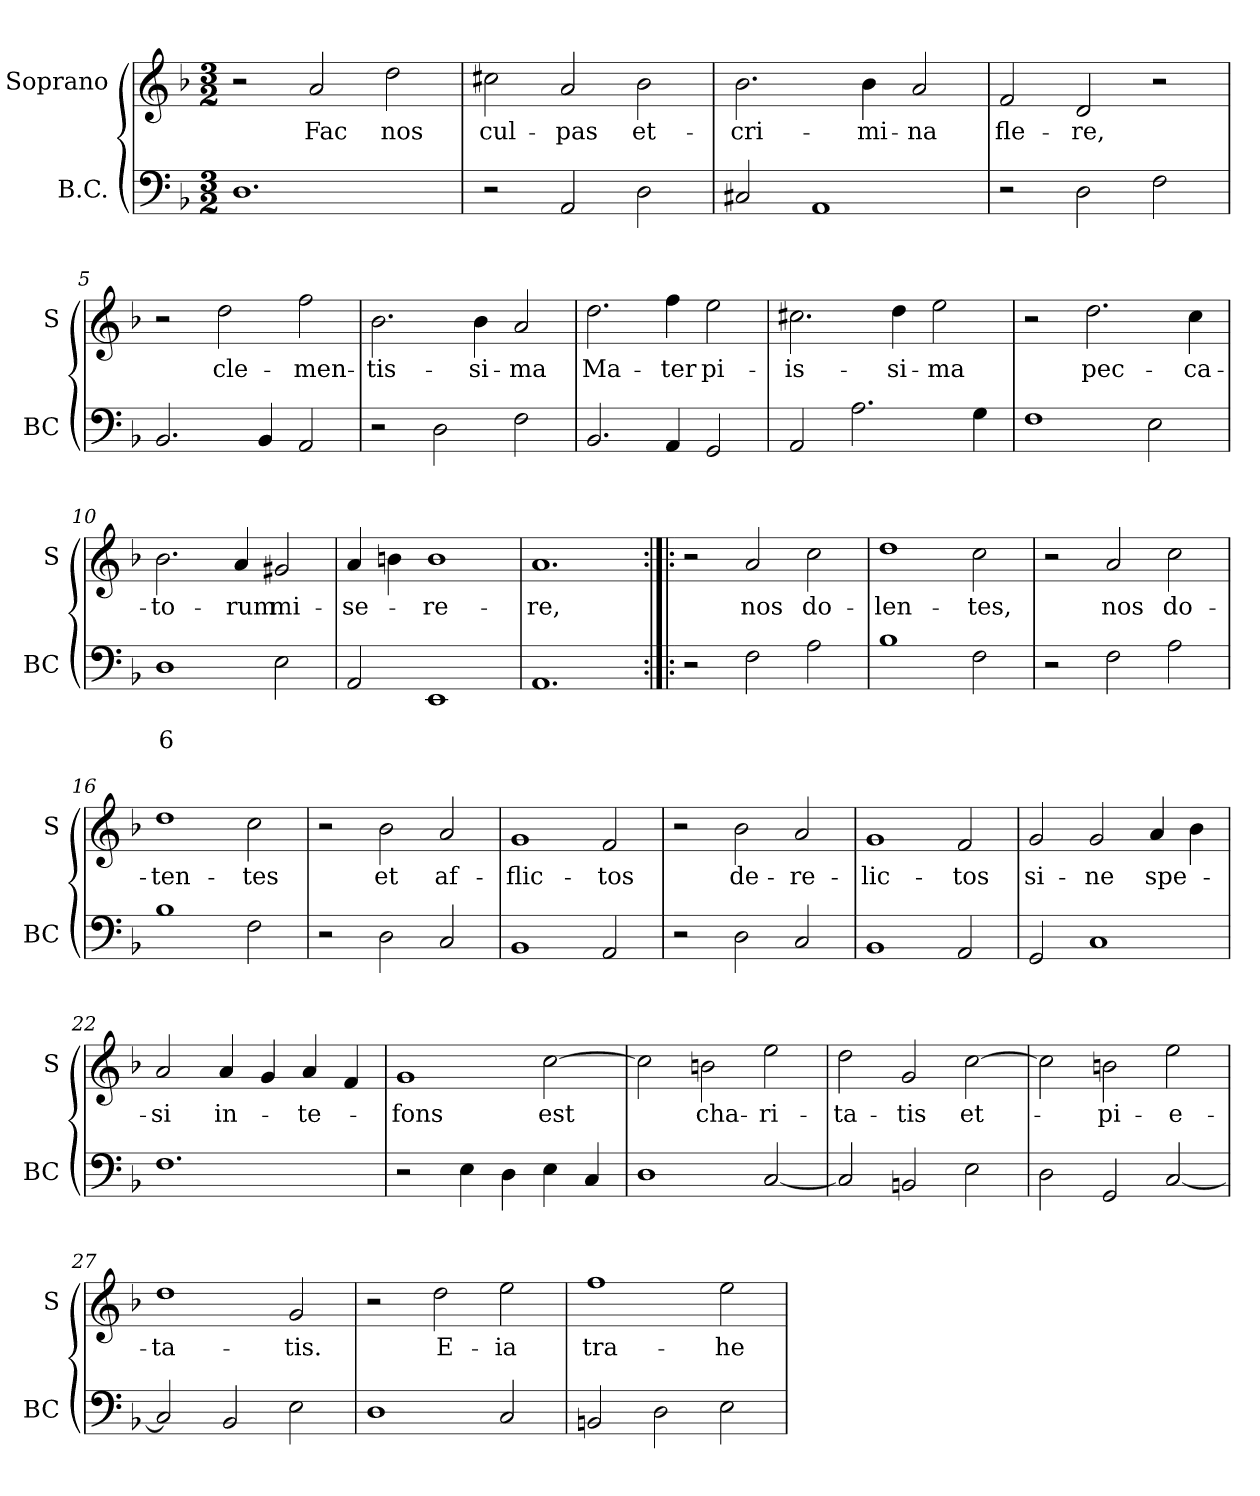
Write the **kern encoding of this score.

**kern	**text	**text	**kern	**text
*part2	*part2	*part2	*part1	*part1
*staff2	*staff2	*staff2	*staff1	*staff1
*I"B.C.	*	*	*I"Soprano	*
*I'BC	*	*	*I'S	*
*clefF4	*	*	*clefG2	*
*k[b-]	*	*	*k[b-]	*
*F:	*	*	*F:	*
*M3/2	*	*	*M3/2	*
=1	=1	=1	=1	=1
1.D	.	.	2r	.
!	!	!	!	!LO:LY:b
.	.	.	2a/	Fac
!	!	!	!	!LO:LY:b
.	.	.	2dd\	nos
=2	=2	=2	=2	=2
!	!	!	!	!LO:LY:b
2r	.	.	2cc#X\	cul-
!	!	!	!	!LO:LY:b
2AA/	.	.	2a/	-pas
!	!	!	!	!LO:LY:b
2D\	.	.	2b-\	et-
=3	=3	=3	=3	=3
*^	*	*	*	*
!	!	!	!	!	!LO:LY:b
2C#X/	2ryy	.	.	2.b-\	-cri-
1AA	4ryy	.	.	.	.
!	!	!	!	!	!LO:LY:b
.	4ryy	.	.	4b-\	-mi-
!	!	!	!	!	!LO:LY:b
.	2ryy	.	.	2a/	-na
=4	=4	=4	=4	=4	=4
!	!	!	!	!	!LO:LY:b
*v	*v	*	*	*	*
2r	.	.	2f/	fle-
!	!	!	!	!LO:LY:b
2D\	.	.	2d/	-re,
2F\	.	.	2r	.
=5	=5	=5	=5	=5
2.BB-/	.	.	2r	.
!	!	!	!	!LO:LY:b
.	.	.	2dd\	cle-
4BB-/	.	.	.	.
!	!	!	!	!LO:LY:b
2AA/	.	.	2ff\	-men-
!!LO:LB:g=z
=6	=6	=6	=6	=6
!	!	!	!	!LO:LY:b
2r	.	.	2.b-\	-tis-
2D\	.	.	.	.
!	!	!	!	!LO:LY:b
.	.	.	4b-\	-si-
!	!	!	!	!LO:LY:b
2F\	.	.	2a/	-ma
=7	=7	=7	=7	=7
!	!	!	!	!LO:LY:b
2.BB-/	.	.	2.dd\	Ma-
!	!	!	!	!LO:LY:b
4AA/	.	.	4ff\	-ter
!	!	!	!	!LO:LY:b
2GG/	.	.	2ee\	pi-
=8	=8	=8	=8	=8
!	!	!	!	!LO:LY:b
2AA/	.	.	2.cc#X\	-is-
2.A\	.	.	.	.
!	!	!	!	!LO:LY:b
.	.	.	4dd\	-si-
!	!	!	!	!LO:LY:b
.	.	.	2ee\	-ma
4G\	.	.	.	.
=9	=9	=9	=9	=9
1F	.	.	2r	.
!	!	!	!	!LO:LY:b
.	.	.	2.dd\	pec-
2E\	.	.	.	.
!	!	!	!	!LO:LY:b
.	.	.	4cc\	-ca-
=10	=10	=10	=10	=10
!	!	!LO:LY:b	!	!LO:LY:b
1D	.	6	2.b-\	-to-
!	!	!	!	!LO:LY:b
.	.	.	4a/	-rum
!	!	!	!	!LO:LY:b
2E\	.	.	2g#X/	mi-
!!LO:LB:g=z
=11	=11	=11	=11	=11
!	!	!	!	!LO:LY:b
2AA/	.	.	4a/	-se-
.	.	.	4bn\	.
!	!	!	!	!LO:LY:b
1EE	.	.	1b	-re-
=12	=12	=12	=12	=12
!	!	!	!	!LO:LY:b
1.AA	.	.	1.a	-re,
=13:|!|:	=13:|!|:	=13:|!|:	=13:|!|:	=13:|!|:
2r	.	.	2r	.
!	!	!	!	!LO:LY:b
2F\	.	.	2a/	nos
!	!	!	!	!LO:LY:b
2A\	.	.	2cc\	do-
=14	=14	=14	=14	=14
!	!	!	!	!LO:LY:b
1B-	.	.	1dd	-len-
!	!	!	!	!LO:LY:b
2F\	.	.	2cc\	-tes,
=15	=15	=15	=15	=15
2r	.	.	2r	.
!	!	!	!	!LO:LY:b
2F\	.	.	2a/	nos
!	!	!	!	!LO:LY:b
2A\	.	.	2cc\	do-
!!LO:LB:g=z
=16	=16	=16	=16	=16
!	!	!	!	!LO:LY:b
1B-	.	.	1dd	-ten-
!	!	!	!	!LO:LY:b
2F\	.	.	2cc\	-tes
=17	=17	=17	=17	=17
2r	.	.	2r	.
!	!	!	!	!LO:LY:b
2D\	.	.	2b-\	et
!	!	!	!	!LO:LY:b
2C/	.	.	2a/	af-
=18	=18	=18	=18	=18
!	!	!	!	!LO:LY:b
1BB-	.	.	1g	-flic-
!	!	!	!	!LO:LY:b
2AA/	.	.	2f/	-tos
=19	=19	=19	=19	=19
2r	.	.	2r	.
!	!	!	!	!LO:LY:b
2D\	.	.	2b-\	de-
!	!	!	!	!LO:LY:b
2C/	.	.	2a/	-re-
=20	=20	=20	=20	=20
!	!	!	!	!LO:LY:b
1BB-	.	.	1g	-lic-
!	!	!	!	!LO:LY:b
2AA/	.	.	2f/	-tos
!!LO:LB:g=z
=21	=21	=21	=21	=21
!	!	!	!	!LO:LY:b
2GG/	.	.	2g/	si-
!	!	!	!	!LO:LY:b
1C	.	.	2g/	-ne
!	!	!	!	!LO:LY:b
.	.	.	4a/	spe-
.	.	.	4b-\	.
=22	=22	=22	=22	=22
!	!	!	!	!LO:LY:b
1.F	.	.	2a/	-si
!	!	!	!	!LO:LY:b
.	.	.	4a/	in-
.	.	.	4g/	.
!	!	!	!	!LO:LY:b
.	.	.	4a/	-te-
.	.	.	4f/	.
=23	=23	=23	=23	=23
!	!	!	!	!LO:LY:b
2r	.	.	1g	-fons
4E\	.	.	.	.
4D\	.	.	.	.
!	!	!	!	!LO:LY:b
4E\	.	.	[2cc\	est
4C/	.	.	.	.
=24	=24	=24	=24	=24
1D	.	.	2cc\]	.
!	!	!	!	!LO:LY:b
.	.	.	2bn\	cha-
!	!	!	!	!LO:LY:b
[2C/	.	.	2ee\	-ri-
=25	=25	=25	=25	=25
!	!	!	!	!LO:LY:b
2C/]	.	.	2dd\	-ta-
!	!	!	!	!LO:LY:b
2BBn/	.	.	2g/	-tis
!	!	!	!	!LO:LY:b
2E\	.	.	[2cc\	et-
!!LO:LB:g=z
=26	=26	=26	=26	=26
2D\	.	.	2cc\]	.
!	!	!	!	!LO:LY:b
2GG/	.	.	2bn\	-pi-
!	!	!	!	!LO:LY:b
[2C/	.	.	2ee\	-e-
=27	=27	=27	=27	=27
!	!	!	!	!LO:LY:b
2C/]	.	.	1dd	-ta-
2BB-/	.	.	.	.
!	!	!	!	!LO:LY:b
2E\	.	.	2g/	-tis.
=28	=28	=28	=28	=28
1D	.	.	2r	.
!	!	!	!	!LO:LY:b
.	.	.	2dd\	E-
!	!	!	!	!LO:LY:b
2C/	.	.	2ee\	-ia
=29	=29	=29	=29	=29
!	!	!	!	!LO:LY:b
2BBn/	.	.	1ff	tra-
2D\	.	.	.	.
!	!	!	!	!LO:LY:b
2E\	.	.	2ee\	-he
=	=	=	=	=
*-	*-	*-	*-	*-
